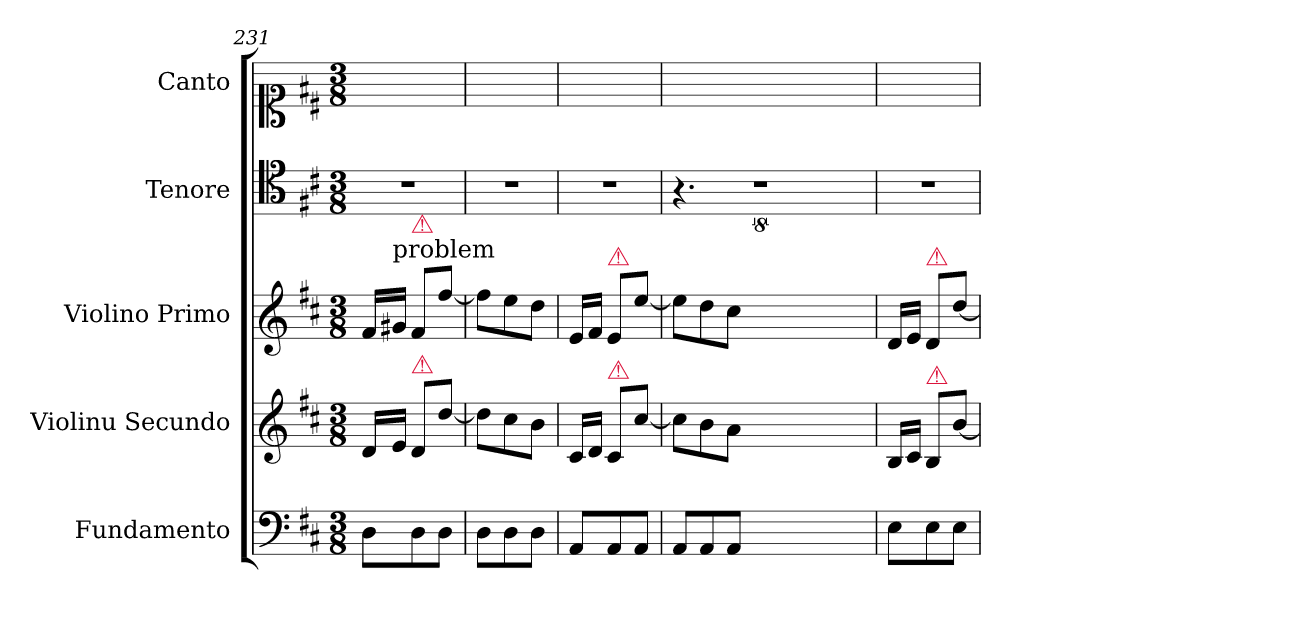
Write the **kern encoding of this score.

**kern	**kern	**kern	**kern	**kern
*part5	*part4	*part3	*part2	*part1
*staff5	*staff4	*staff3	*staff2	*staff1
*I"Fundamento	*I"Violinu Secundo	*I"Violino Primo	*I"Tenore	*I"Canto
*	*I'vl 2	*I'vl 1	*I'T	*
*clefF4	*clefG2	*clefG2	*clefC4	*clefC1
*k[f#c#]	*k[f#c#]	*k[f#c#]	*k[f#c#]	*k[f#c#]
*D:	*D:	*D:	*	*D:
*M3/8	*M3/8	*M3/8	*M3/8	*M3/8
=231	=231	=231	=231	=231
8D\L	16d/LL	16f#/LL	4.r	4.ryy
!	!	!LO:TX:a:t=problem	!	!
.	16e/JJ	16g#X/JJ	.	.
!	!	!LO:TX:a:color=crimson:t=⚠	!	!
!	!LO:TX:a:color=crimson:t=⚠	!	!	!
8D\	8d/L	8f#/L	.	.
8D\J	[8dd\J	[8ff#\J	.	.
=232	=232	=232	=232	=232
8D\L	8dd\L]	8ff#\L]	4.r	4.ryy
8D\	8cc#\	8ee\	.	.
8D\J	8b\J	8dd\J	.	.
=233	=233	=233	=233	=233
8AA/L	16c#/LL	16e/LL	4.r	4.ryy
.	16d/JJ	16f#/JJ	.	.
!	!	!LO:TX:a:color=crimson:t=⚠	!	!
!	!LO:TX:a:color=crimson:t=⚠	!	!	!
8AA/	8c#/L	8e/L	.	.
8AA/J	[8cc#\J	[8ee\J	.	.
=234	=234	=234	=234	=234
8AA/L	8cc#\L]	8ee\L]	4.r	4.ryy
8AA/	8b\	8dd\	.	.
8AA/J	8a\J	8cc#\J	.	.
1ryy	1ryy	1ryy	8%9r	1ryy
8ryy	8ryy	8ryy	.	8ryy
=235	=235	=235	=235	=235
8E\L	16B/LL	16d/LL	4.r	4.ryy
.	16c#/JJ	16e/JJ	.	.
!	!	!LO:TX:a:color=crimson:t=⚠	!	!
!	!LO:TX:a:color=crimson:t=⚠	!	!	!
8E\	8B/L	8d/L	.	.
8E\J	[8b\J	[8dd\J	.	.
=	=	=	=	=
*-	*-	*-	*-	*-
